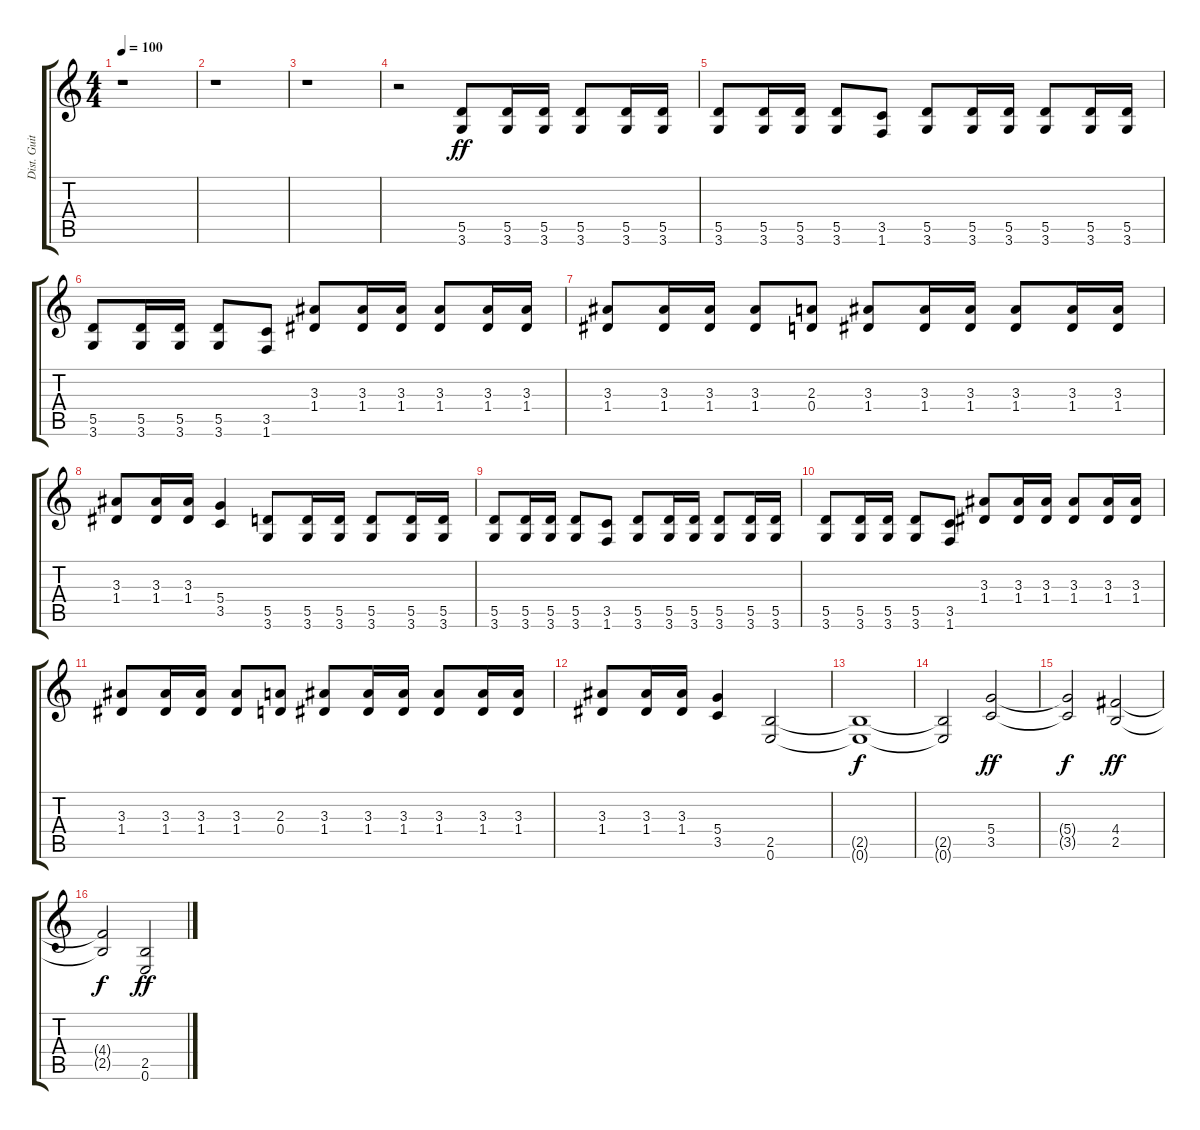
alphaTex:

\track ("Dist. Guitar" "Dist. Guit") {instrument distortionguitar}
\staff {score tabs}
\tuning (E4 B3 G3 D3 A2 E2) {hide}
\ts (4 4)
\tempo 100
\clef g2
\ks c
r.1{dy f} |
r.1 |
r.1 |
r.2 (5.5 3.6).8{dy ff} (5.5 3.6).16 (5.5 3.6).16 (5.5 3.6).8 (5.5 3.6).16 (5.5 3.6).16 |
(5.5 3.6).8 (5.5 3.6).16 (5.5 3.6).16 (5.5 3.6).8 (3.5 1.6).8 (5.5 3.6).8 (5.5 3.6).16 (5.5 3.6).16 (5.5 3.6).8 (5.5 3.6).16 (5.5 3.6).16 |
(5.5 3.6).8 (5.5 3.6).16 (5.5 3.6).16 (5.5 3.6).8 (3.5 1.6).8 (3.3 1.4).8 (3.3 1.4).16 (3.3 1.4).16 (3.3 1.4).8 (3.3 1.4).16 (3.3 1.4).16 |
(3.3 1.4).8 (3.3 1.4).16 (3.3 1.4).16 (3.3 1.4).8 (2.3 0.4).8 (3.3 1.4).8 (3.3 1.4).16 (3.3 1.4).16 (3.3 1.4).8 (3.3 1.4).16 (3.3 1.4).16 |
(3.3 1.4).8 (3.3 1.4).16 (3.3 1.4).16 (5.4 3.5).4 (5.5 3.6).8 (5.5 3.6).16 (5.5 3.6).16 (5.5 3.6).8 (5.5 3.6).16 (5.5 3.6).16 |
(5.5 3.6).8 (5.5 3.6).16 (5.5 3.6).16 (5.5 3.6).8 (3.5 1.6).8 (5.5 3.6).8 (5.5 3.6).16 (5.5 3.6).16 (5.5 3.6).8 (5.5 3.6).16 (5.5 3.6).16 |
(5.5 3.6).8 (5.5 3.6).16 (5.5 3.6).16 (5.5 3.6).8 (3.5 1.6).8 (3.3 1.4).8 (3.3 1.4).16 (3.3 1.4).16 (3.3 1.4).8 (3.3 1.4).16 (3.3 1.4).16 |
(3.3 1.4).8 (3.3 1.4).16 (3.3 1.4).16 (3.3 1.4).8 (2.3 0.4).8 (3.3 1.4).8 (3.3 1.4).16 (3.3 1.4).16 (3.3 1.4).8 (3.3 1.4).16 (3.3 1.4).16 |
(3.3 1.4).8 (3.3 1.4).16 (3.3 1.4).16 (5.4 3.5).4 (2.5 0.6).2 |
(2.5{t} 0.6{t}).1{dy f} |
(2.5{t} 0.6{t}).2 (5.4 3.5).2{dy ff} |
(5.4{t} 3.5{t}).2{dy f} (4.4 2.5).2{dy ff} |
(4.4{t} 2.5{t}).2{dy f} (2.5 0.6).2{dy ff}
